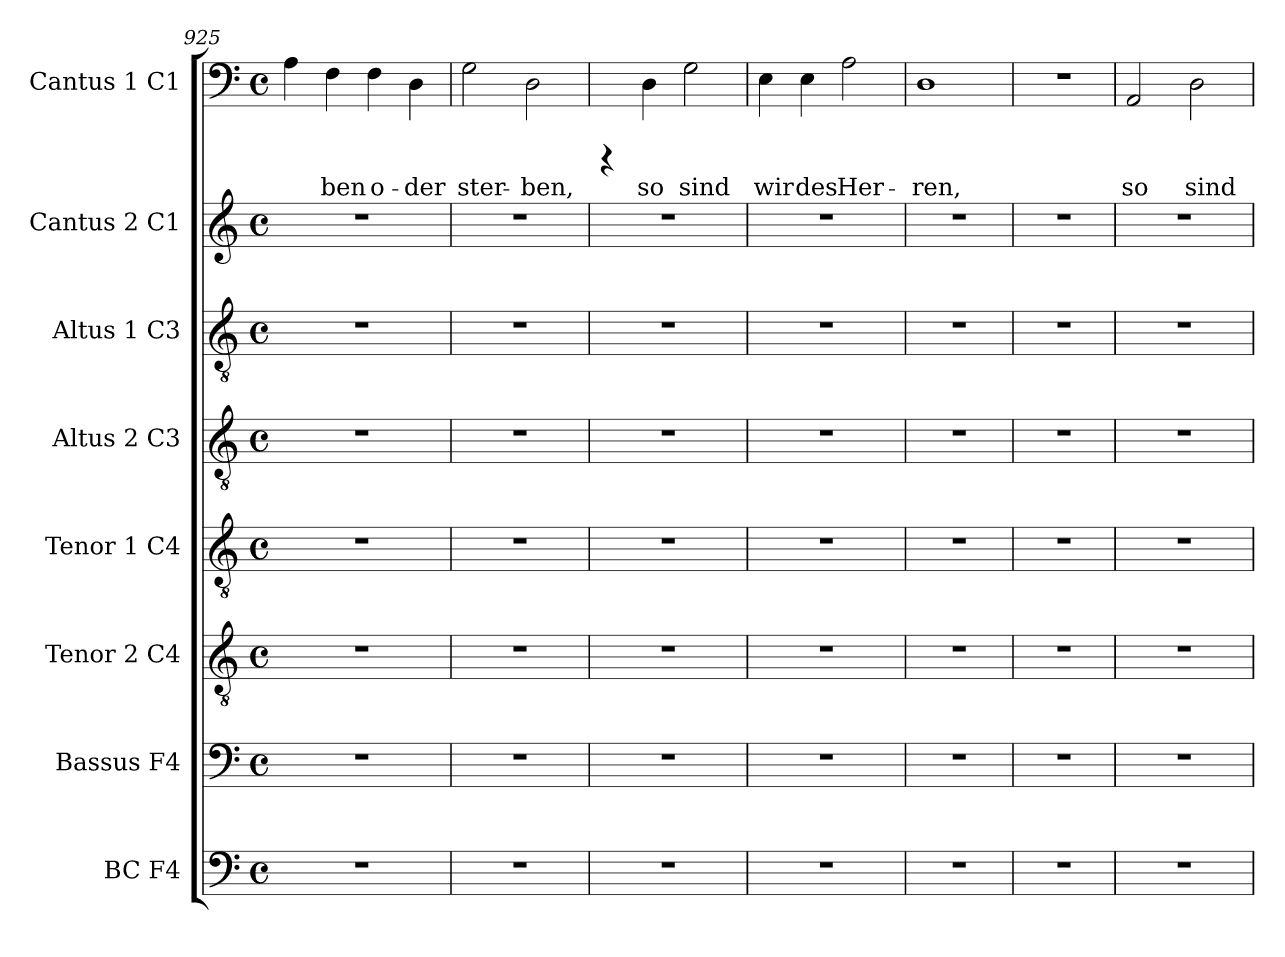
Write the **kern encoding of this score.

**kern	**kern	**kern	**kern	**kern	**kern	**kern	**kern	**text
*part8	*part7	*part6	*part5	*part4	*part3	*part2	*part1	*part1
*staff8	*staff7	*staff6	*staff5	*staff4	*staff3	*staff2	*staff1	*staff1
*I"BC  F4	*I"Bassus  F4	*I"Tenor 2  C4	*I"Tenor 1  C4	*I"Altus 2  C3	*I"Altus 1  C3	*I"Cantus 2  C1	*I"Cantus 1  C1	*
*clefF4	*clefF4	*clefGv2	*clefGv2	*clefGv2	*clefGv2	*clefG2	*clefF4	*
*k[]	*k[]	*k[]	*k[]	*k[]	*k[]	*k[]	*k[]	*
*C:	*C:	*C:	*C:	*C:	*C:	*C:	*C:	*
*M4/4	*M4/4	*M4/4	*M4/4	*M4/4	*M4/4	*M4/4	*M4/4	*
*met(c)	*met(c)	*met(c)	*met(c)	*met(c)	*met(c)	*met(c)	*met(c)	*
=925	=925	=925	=925	=925	=925	=925	=925	=925
!	!	!	!	!	!	!	!	!LO:LY:b:cj
1r	1r	1r	1r	1r	1r	1r	4A\	--
!	!	!	!	!	!	!	!	!LO:LY:b:cj
.	.	.	.	.	.	.	4F\	-ben
!	!	!	!	!	!	!	!	!LO:LY:b:cj
.	.	.	.	.	.	.	4F\	o-
!	!	!	!	!	!	!	!	!LO:LY:b:cj
.	.	.	.	.	.	.	4D\	-der
=926	=926	=926	=926	=926	=926	=926	=926	=926
!	!	!	!	!	!	!	!	!LO:LY:b:cj
1r	1r	1r	1r	1r	1r	1r	2G\	ster-
!	!	!	!	!	!	!	!	!LO:LY:b:cj
.	.	.	.	.	.	.	2D\	-ben,
=927	=927	=927	=927	=927	=927	=927	=927	=927
1r	1r	1r	1r	1r	1r	1r	4rCCC	.
!	!	!	!	!	!	!	!	!LO:LY:b:cj
.	.	.	.	.	.	.	4D\	so
!	!	!	!	!	!	!	!	!LO:LY:b:cj
.	.	.	.	.	.	.	2G\	sind
=928	=928	=928	=928	=928	=928	=928	=928	=928
!	!	!	!	!	!	!	!	!LO:LY:b:cj
1r	1r	1r	1r	1r	1r	1r	4E\	wir
!	!	!	!	!	!	!	!	!LO:LY:b:cj
.	.	.	.	.	.	.	4E\	des
!	!	!	!	!	!	!	!	!LO:LY:b:cj
.	.	.	.	.	.	.	2A\	Her-
=929	=929	=929	=929	=929	=929	=929	=929	=929
!	!	!	!	!	!	!	!	!LO:LY:b:cj
1r	1r	1r	1r	1r	1r	1r	1D	-ren,
=930	=930	=930	=930	=930	=930	=930	=930	=930
1r	1r	1r	1r	1r	1r	1r	1r	.
=931	=931	=931	=931	=931	=931	=931	=931	=931
!	!	!	!	!	!	!	!	!LO:LY:b:cj
1r	1r	1r	1r	1r	1r	1r	2AA/	so
!	!	!	!	!	!	!	!	!LO:LY:b:cj
.	.	.	.	.	.	.	2D\	sind
=	=	=	=	=	=	=	=	=
*-	*-	*-	*-	*-	*-	*-	*-	*-
